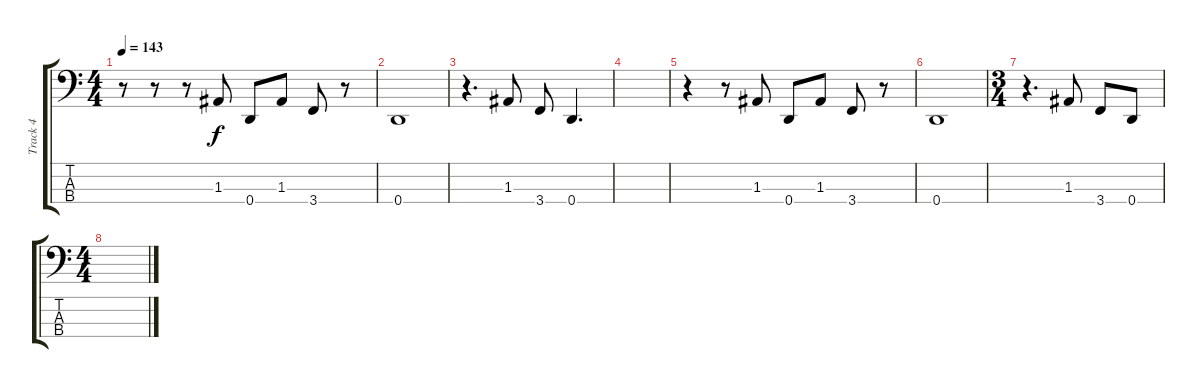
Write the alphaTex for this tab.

\track ("Track 4" "Track 4") {instrument electricbasspick}
\staff {score tabs}
\tuning (G2 D2 A1 D1) {hide}
\ts (4 4)
\tempo 143
\clef f4
\ks c
r.8{dy f} r.8 r.8 1.3.8 0.4.8 1.3.8 3.4.8 r.8 |
0.4.1 |
r.4{d} 1.3.8 3.4.8 0.4.4{d} |
|
r.4 r.8 1.3.8 0.4.8 1.3.8 3.4.8 r.8 |
0.4.1 |
\ts (3 4)
r.4{d} 1.3.8 3.4.8 0.4.8 |
\ts (4 4)
